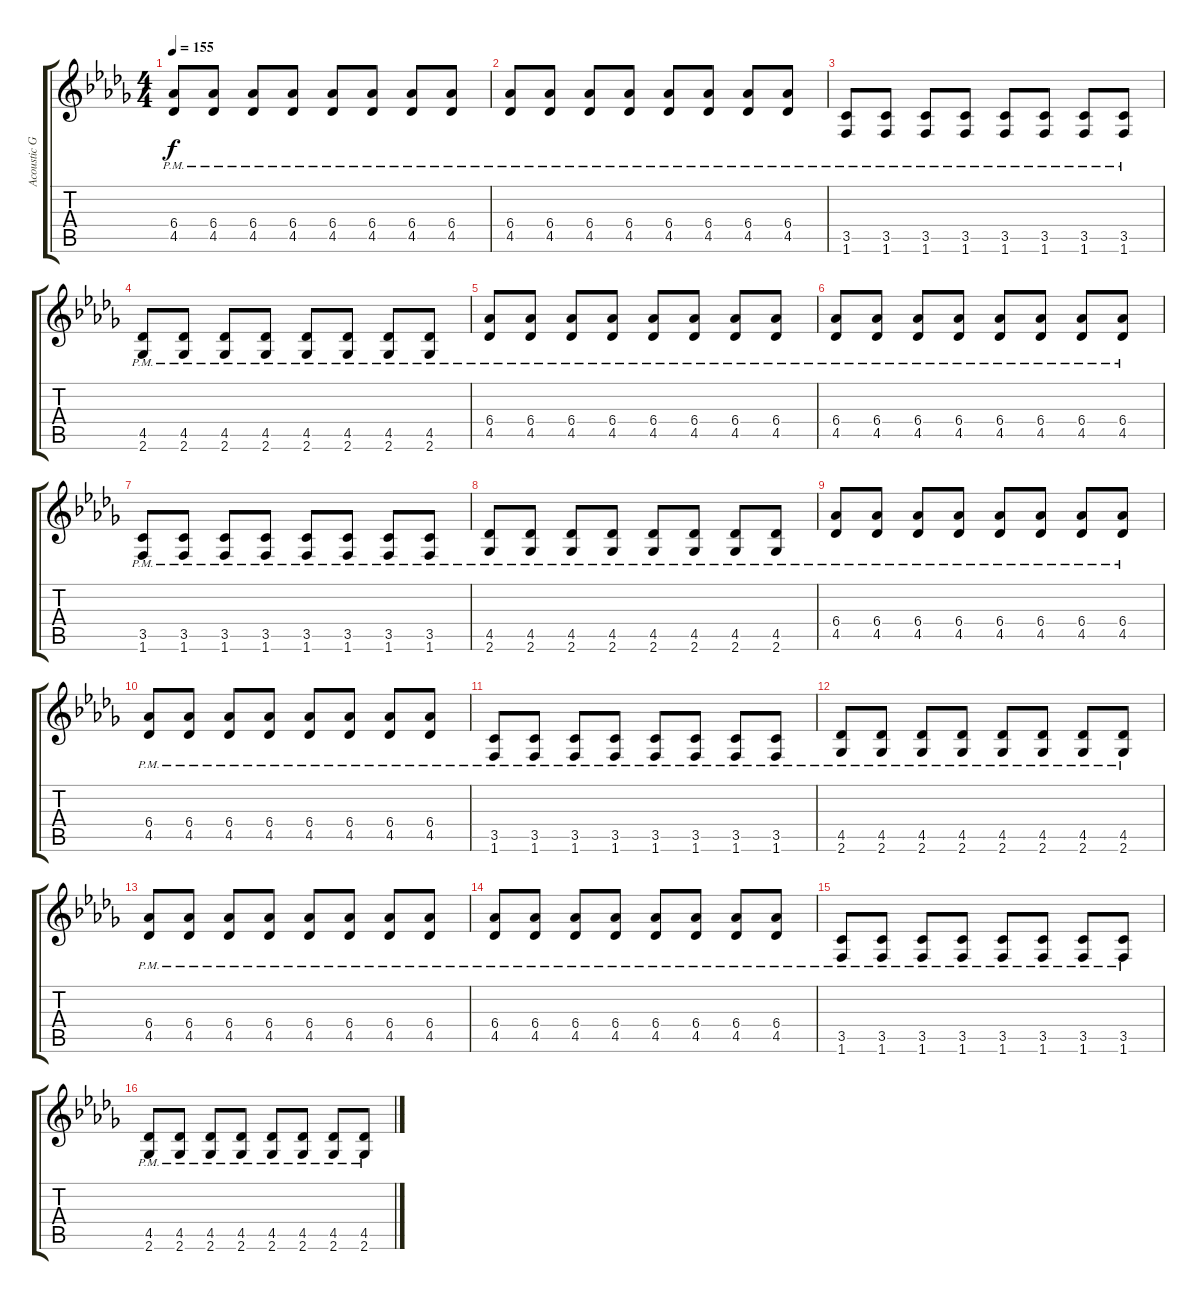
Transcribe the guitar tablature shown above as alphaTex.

\track ("Acoustic Gtr" "Acoustic G") {instrument acousticguitarsteel}
\staff {score tabs}
\tuning (E4 B3 G3 D3 A2 E2) {hide}
\ts (4 4)
\tempo 155
\clef g2
\ks db
(6.4{pm} 4.5{pm}).8{dy f} (6.4{pm} 4.5{pm}).8 (6.4{pm} 4.5{pm}).8 (6.4{pm} 4.5{pm}).8 (6.4{pm} 4.5{pm}).8 (6.4{pm} 4.5{pm}).8 (6.4{pm} 4.5{pm}).8 (6.4{pm} 4.5{pm}).8 |
(6.4{pm} 4.5{pm}).8 (6.4{pm} 4.5{pm}).8 (6.4{pm} 4.5{pm}).8 (6.4{pm} 4.5{pm}).8 (6.4{pm} 4.5{pm}).8 (6.4{pm} 4.5{pm}).8 (6.4{pm} 4.5{pm}).8 (6.4{pm} 4.5{pm}).8 |
(3.5{pm} 1.6{pm}).8 (3.5{pm} 1.6{pm}).8 (3.5{pm} 1.6{pm}).8 (3.5{pm} 1.6{pm}).8 (3.5{pm} 1.6{pm}).8 (3.5{pm} 1.6{pm}).8 (3.5{pm} 1.6{pm}).8 (3.5{pm} 1.6{pm}).8 |
(4.5{pm} 2.6{pm}).8 (4.5{pm} 2.6{pm}).8 (4.5{pm} 2.6{pm}).8 (4.5{pm} 2.6{pm}).8 (4.5{pm} 2.6{pm}).8 (4.5{pm} 2.6{pm}).8 (4.5{pm} 2.6{pm}).8 (4.5{pm} 2.6{pm}).8 |
(6.4{pm} 4.5{pm}).8 (6.4{pm} 4.5{pm}).8 (6.4{pm} 4.5{pm}).8 (6.4{pm} 4.5{pm}).8 (6.4{pm} 4.5{pm}).8 (6.4{pm} 4.5{pm}).8 (6.4{pm} 4.5{pm}).8 (6.4{pm} 4.5{pm}).8 |
(6.4{pm} 4.5{pm}).8 (6.4{pm} 4.5{pm}).8 (6.4{pm} 4.5{pm}).8 (6.4{pm} 4.5{pm}).8 (6.4{pm} 4.5{pm}).8 (6.4{pm} 4.5{pm}).8 (6.4{pm} 4.5{pm}).8 (6.4{pm} 4.5{pm}).8 |
(3.5{pm} 1.6{pm}).8 (3.5{pm} 1.6{pm}).8 (3.5{pm} 1.6{pm}).8 (3.5{pm} 1.6{pm}).8 (3.5{pm} 1.6{pm}).8 (3.5{pm} 1.6{pm}).8 (3.5{pm} 1.6{pm}).8 (3.5{pm} 1.6{pm}).8 |
(4.5{pm} 2.6{pm}).8 (4.5{pm} 2.6{pm}).8 (4.5{pm} 2.6{pm}).8 (4.5{pm} 2.6{pm}).8 (4.5{pm} 2.6{pm}).8 (4.5{pm} 2.6{pm}).8 (4.5{pm} 2.6{pm}).8 (4.5{pm} 2.6{pm}).8 |
(6.4{pm} 4.5{pm}).8 (6.4{pm} 4.5{pm}).8 (6.4{pm} 4.5{pm}).8 (6.4{pm} 4.5{pm}).8 (6.4{pm} 4.5{pm}).8 (6.4{pm} 4.5{pm}).8 (6.4{pm} 4.5{pm}).8 (6.4{pm} 4.5{pm}).8 |
(6.4{pm} 4.5{pm}).8 (6.4{pm} 4.5{pm}).8 (6.4{pm} 4.5{pm}).8 (6.4{pm} 4.5{pm}).8 (6.4{pm} 4.5{pm}).8 (6.4{pm} 4.5{pm}).8 (6.4{pm} 4.5{pm}).8 (6.4{pm} 4.5{pm}).8 |
(3.5{pm} 1.6{pm}).8 (3.5{pm} 1.6{pm}).8 (3.5{pm} 1.6{pm}).8 (3.5{pm} 1.6{pm}).8 (3.5{pm} 1.6{pm}).8 (3.5{pm} 1.6{pm}).8 (3.5{pm} 1.6{pm}).8 (3.5{pm} 1.6{pm}).8 |
(4.5{pm} 2.6{pm}).8 (4.5{pm} 2.6{pm}).8 (4.5{pm} 2.6{pm}).8 (4.5{pm} 2.6{pm}).8 (4.5{pm} 2.6{pm}).8 (4.5{pm} 2.6{pm}).8 (4.5{pm} 2.6{pm}).8 (4.5{pm} 2.6{pm}).8 |
(6.4{pm} 4.5{pm}).8 (6.4{pm} 4.5{pm}).8 (6.4{pm} 4.5{pm}).8 (6.4{pm} 4.5{pm}).8 (6.4{pm} 4.5{pm}).8 (6.4{pm} 4.5{pm}).8 (6.4{pm} 4.5{pm}).8 (6.4{pm} 4.5{pm}).8 |
(6.4{pm} 4.5{pm}).8 (6.4{pm} 4.5{pm}).8 (6.4{pm} 4.5{pm}).8 (6.4{pm} 4.5{pm}).8 (6.4{pm} 4.5{pm}).8 (6.4{pm} 4.5{pm}).8 (6.4{pm} 4.5{pm}).8 (6.4{pm} 4.5{pm}).8 |
(3.5{pm} 1.6{pm}).8 (3.5{pm} 1.6{pm}).8 (3.5{pm} 1.6{pm}).8 (3.5{pm} 1.6{pm}).8 (3.5{pm} 1.6{pm}).8 (3.5{pm} 1.6{pm}).8 (3.5{pm} 1.6{pm}).8 (3.5{pm} 1.6{pm}).8 |
(4.5{pm} 2.6{pm}).8 (4.5{pm} 2.6{pm}).8 (4.5{pm} 2.6{pm}).8 (4.5{pm} 2.6{pm}).8 (4.5{pm} 2.6{pm}).8 (4.5{pm} 2.6{pm}).8 (4.5{pm} 2.6{pm}).8 (4.5{pm} 2.6{pm}).8
